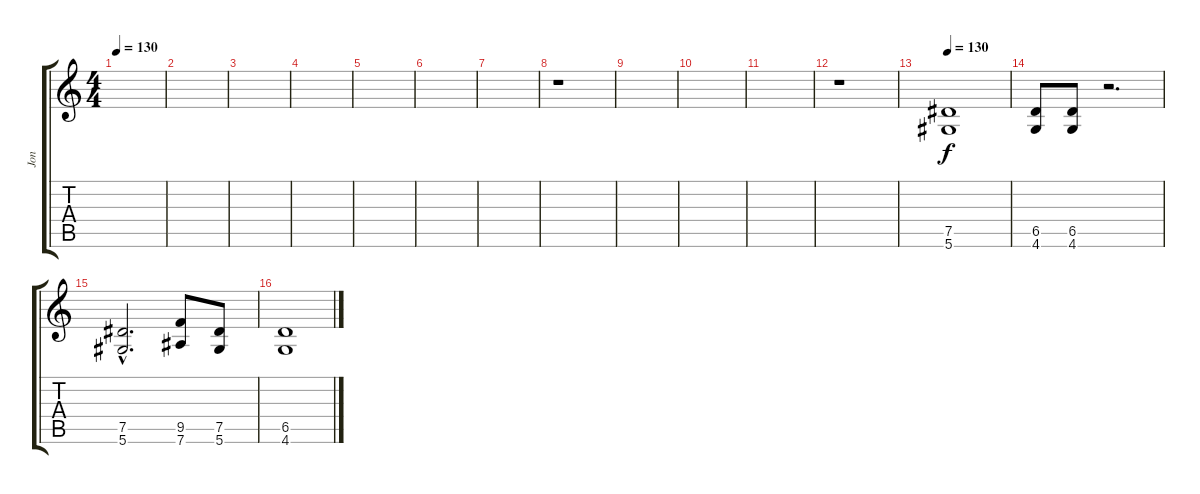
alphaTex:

\track ("Jon" "Jon") {instrument distortionguitar}
\staff {score tabs}
\tuning (Eb4 Bb3 Gb3 Db3 Ab2 Eb2) {hide}
\ts (4 4)
\tempo 130
\clef g2
\ks c
|
|
|
|
|
|
|
r.1 |
|
|
|
r.1 |
\tempo 130
(7.5 5.6).1 |
(6.5 4.6).8 (6.5 4.6).8 r.2{d} |
(7.5{hac} 5.6{hac}).2{d} (9.5 7.6).8 (7.5 5.6).8 |
(6.5 4.6).1
